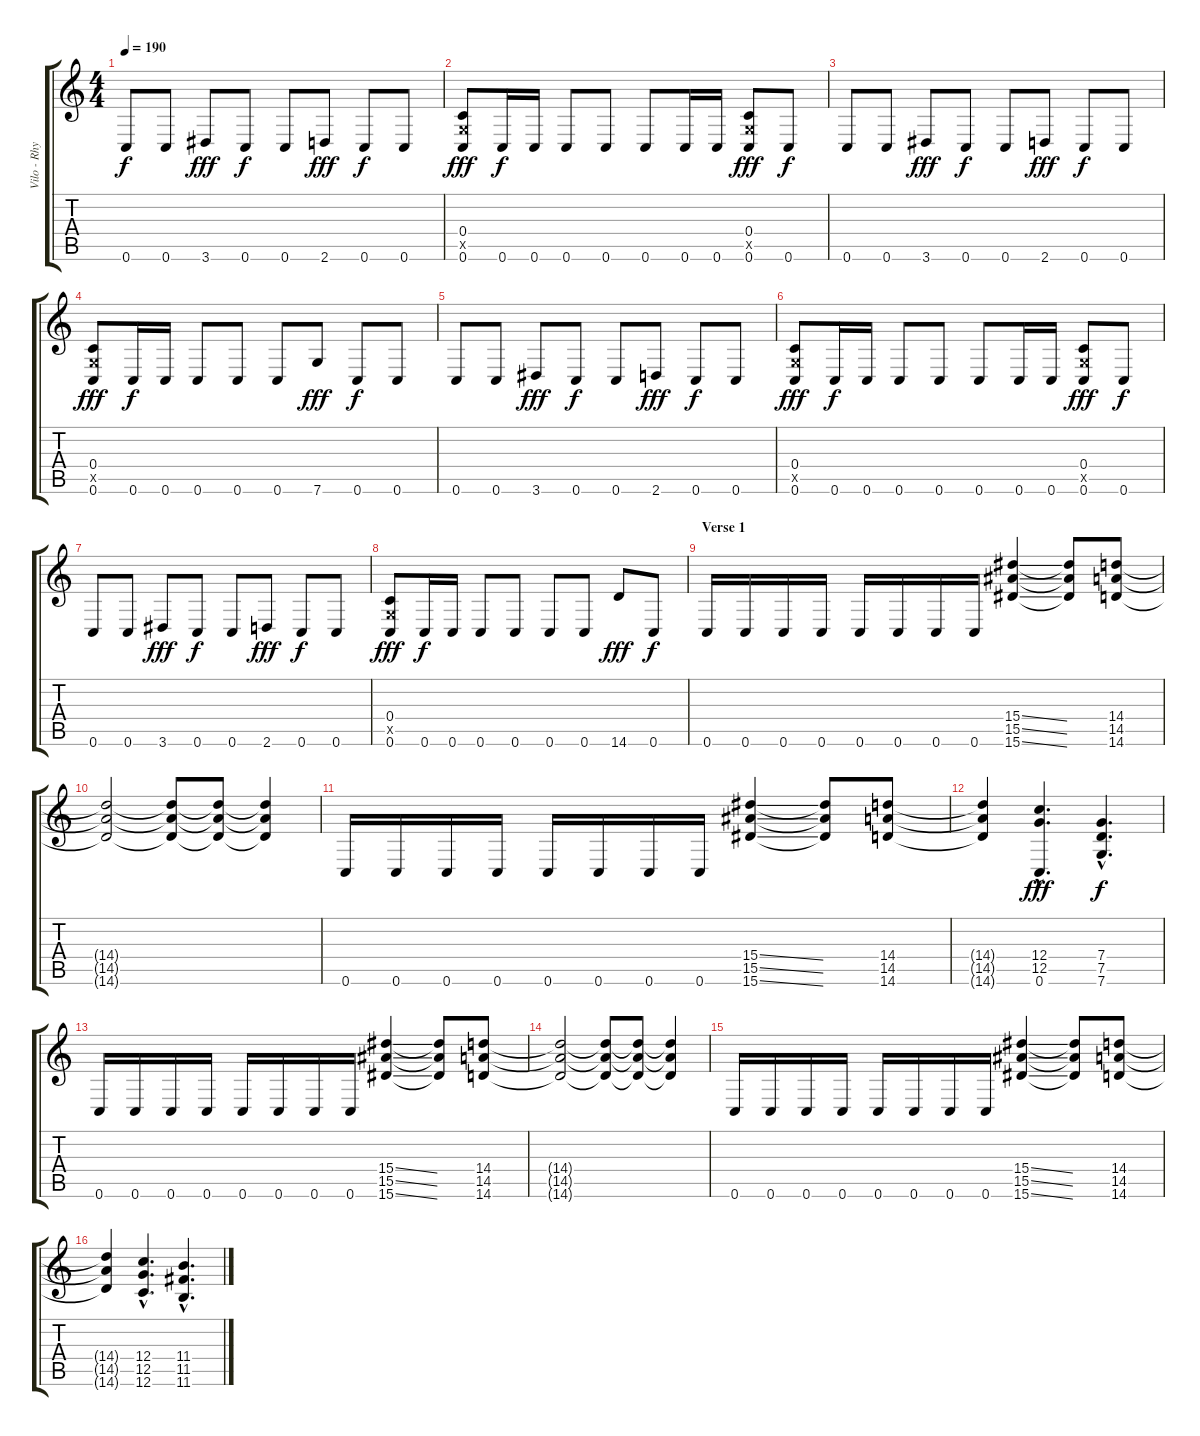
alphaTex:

\track ("Vilo - Rhythm" "Vilo - Rhy") {instrument distortionguitar}
\staff {score tabs}
\tuning (D4 A3 F3 C3 G2 C2) {hide}
\ts (4 4)
\tempo 190
\clef g2
\ks c
0.6.8{dy f} 0.6.8 3.6.8{dy fff} 0.6.8{dy f} 0.6.8 2.6.8{dy fff} 0.6.8{dy f} 0.6.8 |
(0.4 0.5{x} 0.6).8{dy fff} 0.6.16{dy f} 0.6.16 0.6.8 0.6.8 0.6.8 0.6.16 0.6.16 (0.4 0.5{x} 0.6).8{dy fff} 0.6.8{dy f} |
0.6.8 0.6.8 3.6.8{dy fff} 0.6.8{dy f} 0.6.8 2.6.8{dy fff} 0.6.8{dy f} 0.6.8 |
(0.4 0.5{x} 0.6).8{dy fff} 0.6.16{dy f} 0.6.16 0.6.8 0.6.8 0.6.8 7.6.8{dy fff} 0.6.8{dy f} 0.6.8 |
0.6.8 0.6.8 3.6.8{dy fff} 0.6.8{dy f} 0.6.8 2.6.8{dy fff} 0.6.8{dy f} 0.6.8 |
(0.4 0.5{x} 0.6).8{dy fff} 0.6.16{dy f} 0.6.16 0.6.8 0.6.8 0.6.8 0.6.16 0.6.16 (0.4 0.5{x} 0.6).8{dy fff} 0.6.8{dy f} |
0.6.8 0.6.8 3.6.8{dy fff} 0.6.8{dy f} 0.6.8 2.6.8{dy fff} 0.6.8{dy f} 0.6.8 |
(0.4 0.5{x} 0.6).8{dy fff} 0.6.16{dy f} 0.6.16 0.6.8 0.6.8 0.6.8 0.6.8 14.6.8{dy fff} 0.6.8{dy f} |
\section ("" "Verse 1")
0.6.16 0.6.16 0.6.16 0.6.16 0.6.16 0.6.16 0.6.16 0.6.16 (15.4{ss} 15.5{ss} 15.6{ss}).4 (15.4{t} 15.5{t} 15.6{t}).8 (14.4 14.5 14.6).8 |
(14.4{t} 14.5{t} 14.6{t}).2 (14.4{t} 14.5{t} 14.6{t}).8 (14.4{t} 14.5{t} 14.6{t}).8 (14.4{t} 14.5{t} 14.6{t}).4 |
0.6.16 0.6.16 0.6.16 0.6.16 0.6.16 0.6.16 0.6.16 0.6.16 (15.4{ss} 15.5{ss} 15.6{ss}).4 (15.4{t} 15.5{t} 15.6{t}).8 (14.4 14.5 14.6).8 |
(14.4{t} 14.5{t} 14.6{t}).4 (12.4{hac} 12.5{hac} 0.6{hac}).4{d dy fff} (7.4{hac} 7.5{hac} 7.6{hac}).4{d dy f} |
0.6.16 0.6.16 0.6.16 0.6.16 0.6.16 0.6.16 0.6.16 0.6.16 (15.4{ss} 15.5{ss} 15.6{ss}).4 (15.4{t} 15.5{t} 15.6{t}).8 (14.4 14.5 14.6).8 |
(14.4{t} 14.5{t} 14.6{t}).2 (14.4{t} 14.5{t} 14.6{t}).8 (14.4{t} 14.5{t} 14.6{t}).8 (14.4{t} 14.5{t} 14.6{t}).4 |
0.6.16 0.6.16 0.6.16 0.6.16 0.6.16 0.6.16 0.6.16 0.6.16 (15.4{ss} 15.5{ss} 15.6{ss}).4 (15.4{t} 15.5{t} 15.6{t}).8 (14.4 14.5 14.6).8 |
(14.4{t} 14.5{t} 14.6{t}).4 (12.4{hac} 12.5{hac} 12.6{hac}).4{d} (11.4{hac} 11.5{hac} 11.6{hac}).4{d}
